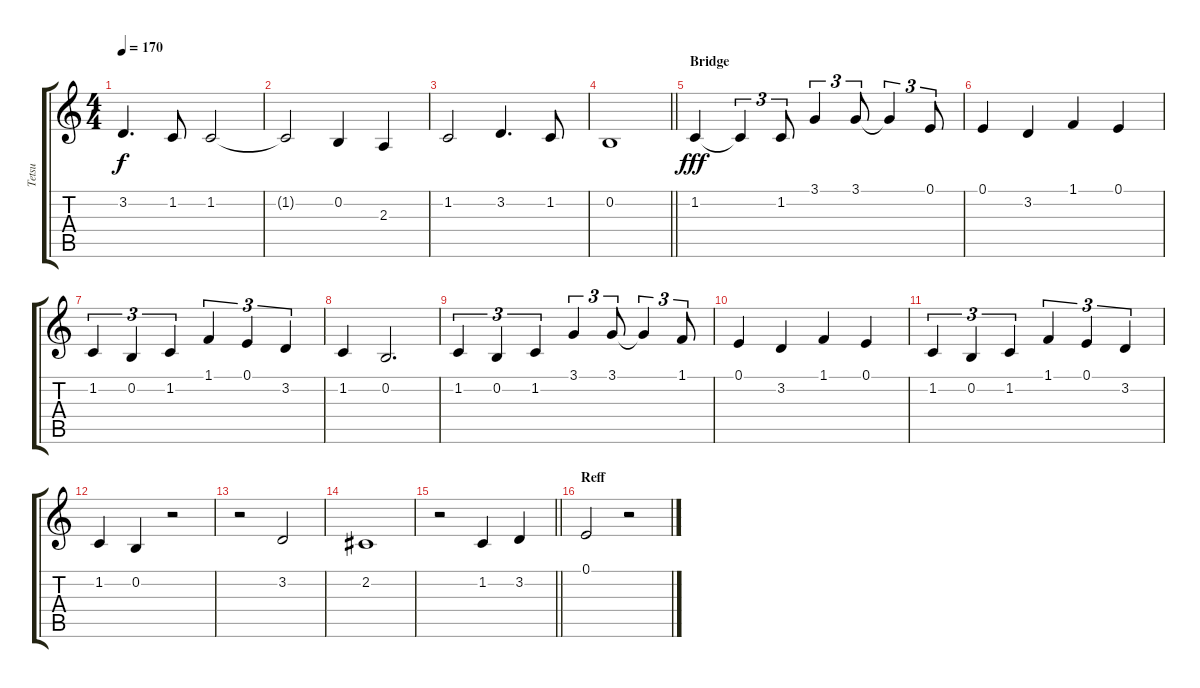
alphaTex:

\track ("Tetsu" "Tetsu") {instrument voiceoohs}
\staff {score tabs}
\tuning (E4 B3 G3 D3 A2 E2) {hide}
\ts (4 4)
\tempo 170
\clef g2
\ks c
3.2.4{d dy f} 1.2.8 1.2.2 |
1.2{t}.2 0.2.4 2.3.4 |
1.2.2 3.2.4{d} 1.2.8 |
\barLineRight lightlight
0.2.1 |
\section ("" "Bridge")
1.2.4{dy fff} 1.2{t}.4{tu (3 2)} 1.2.8{tu (3 2)} 3.1.4{tu (3 2)} 3.1.8{tu (3 2)} 3.1{t}.4{tu (3 2)} 0.1.8{tu (3 2)} |
0.1.4 3.2.4 1.1.4 0.1.4 |
1.2.4{tu (3 2)} 0.2.4{tu (3 2)} 1.2.4{tu (3 2)} 1.1.4{tu (3 2)} 0.1.4{tu (3 2)} 3.2.4{tu (3 2)} |
1.2.4 0.2.2{d} |
1.2.4{tu (3 2)} 0.2.4{tu (3 2)} 1.2.4{tu (3 2)} 3.1.4{tu (3 2)} 3.1.8{tu (3 2)} 3.1{t}.4{tu (3 2)} 1.1.8{tu (3 2)} |
0.1.4 3.2.4 1.1.4 0.1.4 |
1.2.4{tu (3 2)} 0.2.4{tu (3 2)} 1.2.4{tu (3 2)} 1.1.4{tu (3 2)} 0.1.4{tu (3 2)} 3.2.4{tu (3 2)} |
1.2.4 0.2.4 r.2 |
r.2 3.2.2 |
2.2.1 |
\barLineRight lightlight
r.2 1.2.4 3.2.4 |
\section ("" "Reff")
0.1.2 r.2
